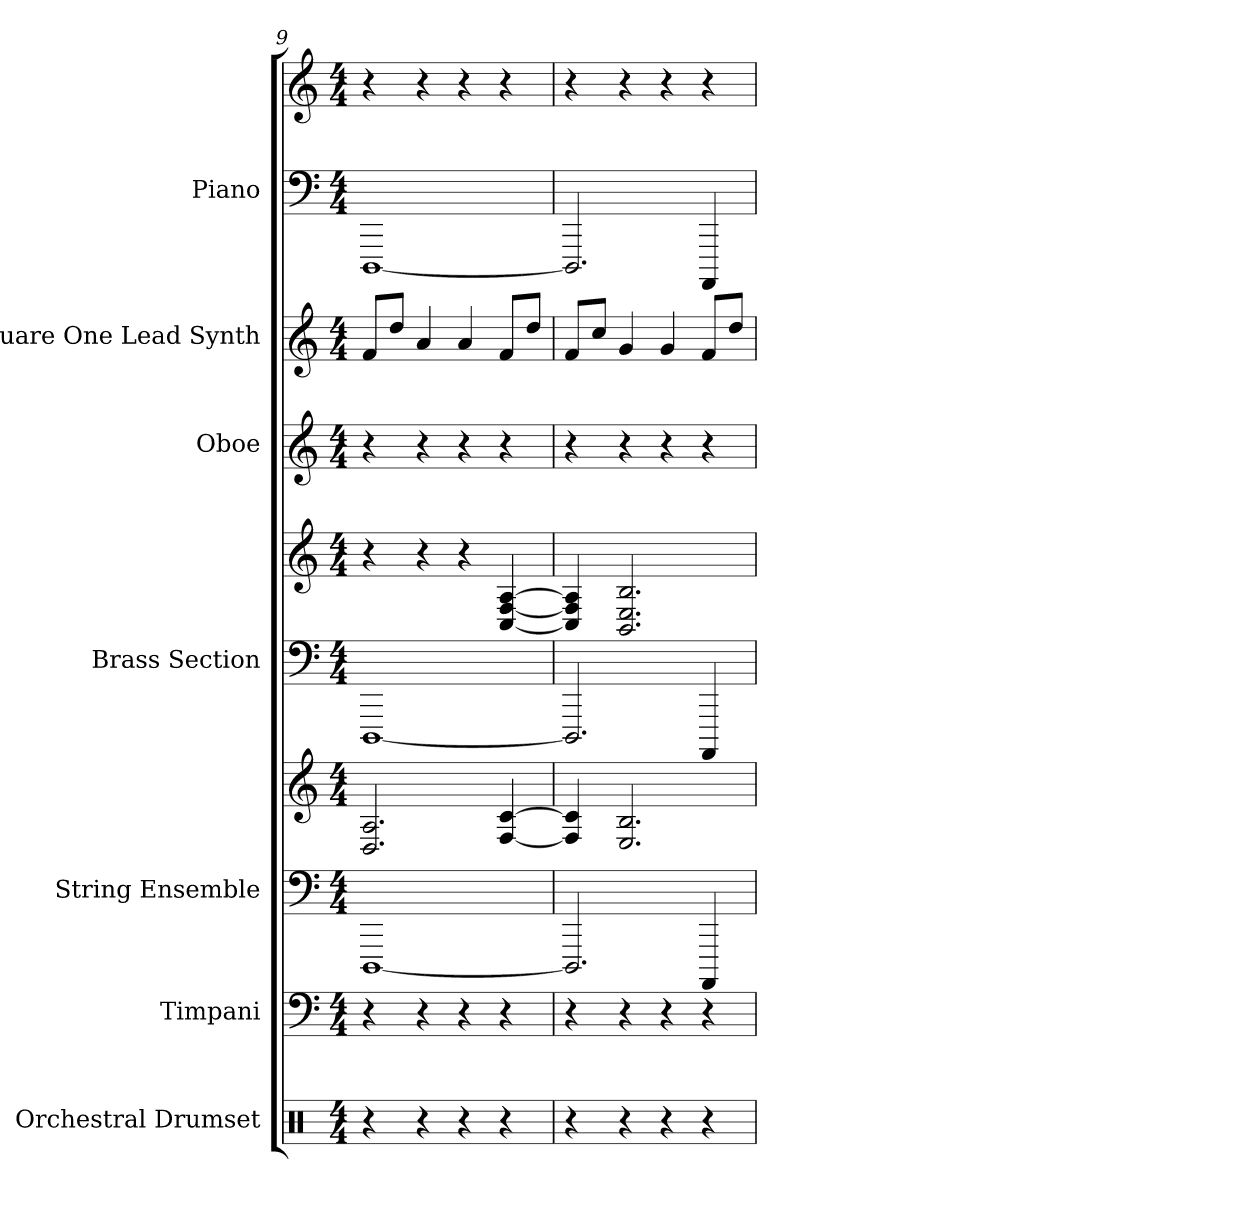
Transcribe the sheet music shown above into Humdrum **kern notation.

**kern	**kern	**kern	**kern	**kern	**kern	**kern	**kern	**kern	**kern
*part7	*part6	*part5	*part5	*part4	*part4	*part3	*part2	*part1	*part1
*staff10	*staff9	*staff8	*staff7	*staff6	*staff5	*staff4	*staff3	*staff2	*staff1
*I"Orchestral Drumset	*I"Timpani	*I"String Ensemble	*	*I"Brass Section	*	*I"Oboe	*I"Square One Lead Synth	*I"Piano	*
*I'Drums	*I'Timp.	*I'St. Ens.	*	*I'Brs. Se.	*	*I'Ob.	*I'Sq. 1 LS	*I'Pno.	*
*clefX	*clefF4	*clefF4	*clefG2	*clefF4	*clefG2	*clefG2	*clefG2	*clefF4	*clefG2
*k[]	*k[]	*k[]	*k[]	*k[]	*k[]	*k[]	*k[]	*k[]	*k[]
*M4/4	*M4/4	*M4/4	*M4/4	*M4/4	*M4/4	*M4/4	*M4/4	*M4/4	*M4/4
=9	=9	=9	=9	=9	=9	=9	=9	=9	=9
4r	4r	[1DDD	2.A 2.D	[1DDD	4r	4r	8fL	[1DDD	4r
.	.	.	.	.	.	.	8ddJ	.	.
4r	4r	.	.	.	4r	4r	4a	.	4r
4r	4r	.	.	.	4r	4r	4a	.	4r
4r	4r	.	[4F [4c	.	[4C [4F [4A	4r	8fL	.	4r
.	.	.	.	.	.	.	8ddJ	.	.
=10	=10	=10	=10	=10	=10	=10	=10	=10	=10
4r	4r	2.DDD]	4F] 4c]	2.DDD]	4C] 4F] 4A]	4r	8fL	2.DDD]	4r
.	.	.	.	.	.	.	8ccJ	.	.
4r	4r	.	2.B 2.E	.	2.BB 2.E 2.B	4r	4g	.	4r
4r	4r	.	.	.	.	4r	4g	.	4r
4r	4r	4AAAA	.	4AAAA	.	4r	8fL	4AAAA	4r
.	.	.	.	.	.	.	8ddJ	.	.
=	=	=	=	=	=	=	=	=	=
*-	*-	*-	*-	*-	*-	*-	*-	*-	*-
